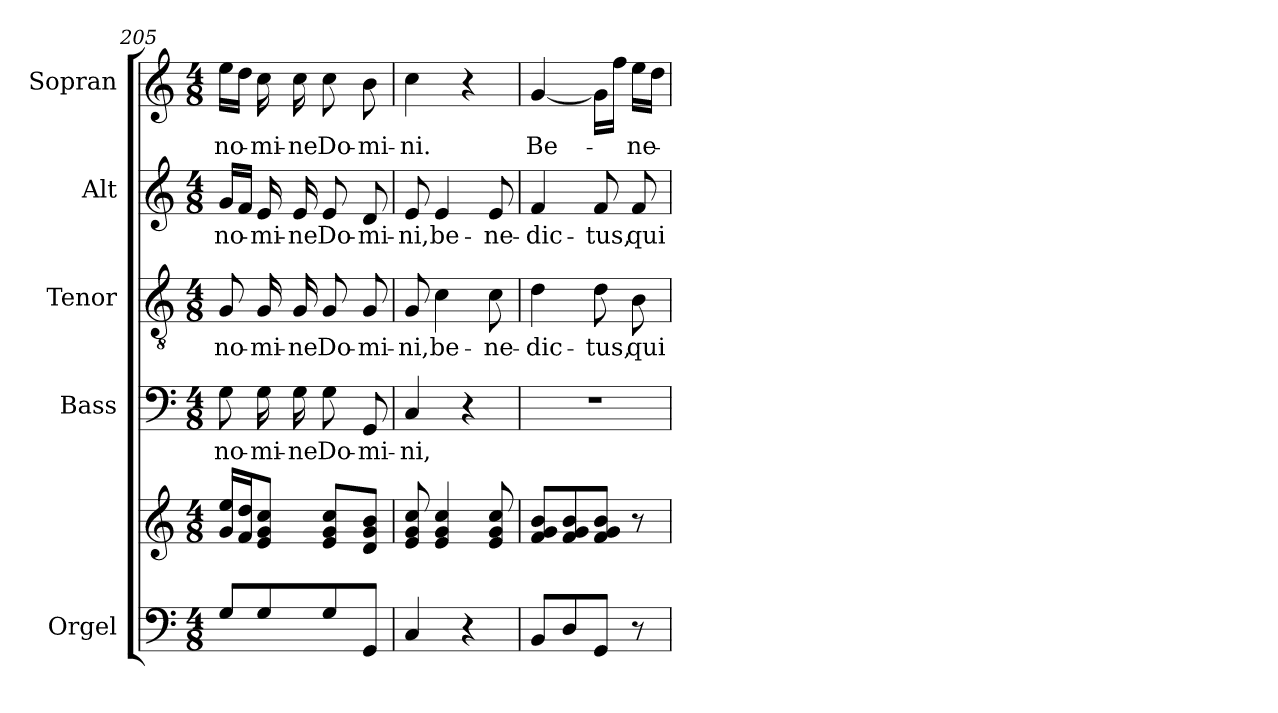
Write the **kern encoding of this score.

**kern	**kern	**kern	**text	**kern	**text	**kern	**text	**kern	**text
*part5	*part5	*part4	*part4	*part3	*part3	*part2	*part2	*part1	*part1
*staff6	*staff5	*staff4	*staff4	*staff3	*staff3	*staff2	*staff2	*staff1	*staff1
*I"Orgel	*	*I"Bass	*	*I"Tenor	*	*I"Alt	*	*I"Sopran	*
*I'Org.	*	*I'B	*	*I'T	*	*I'A	*	*I'S	*
*clefF4	*clefG2	*clefF4	*	*clefGv2	*	*clefG2	*	*clefG2	*
*k[]	*k[]	*k[]	*	*k[]	*	*k[]	*	*k[]	*
*C:	*C:	*C:	*	*C:	*	*C:	*	*C:	*
*M4/8	*M4/8	*M4/8	*	*M4/8	*	*M4/8	*	*M4/8	*
=205	=205	=205	=205	=205	=205	=205	=205	=205	=205
!	!	!	!LO:LY:b	!	!LO:LY:b	!	!LO:LY:b	!	!LO:LY:b
8G/L	16g/ 16ee/LL	8G\	no-	8G/	no-	16g/LL	no-	16ee\LL	no-
.	16f/ 16dd/J	.	.	.	.	16f/JJ	.	16dd\JJ	.
!	!	!	!LO:LY:b	!	!LO:LY:b	!	!LO:LY:b	!	!LO:LY:b
8G/	8e/ 8g/ 8cc/J	16G\	-mi-	16G/	-mi-	16e/	-mi-	16cc\	-mi-
!	!	!	!LO:LY:b	!	!LO:LY:b	!	!LO:LY:b	!	!LO:LY:b
.	.	16G\	-ne	16G/	-ne	16e/	-ne	16cc\	-ne
!	!	!	!LO:LY:b	!	!LO:LY:b	!	!LO:LY:b	!	!LO:LY:b
8G/	8e/ 8g/ 8cc/L	8G\	Do-	8G/	Do-	8e/	Do-	8cc\	Do-
!	!	!	!LO:LY:b	!	!LO:LY:b	!	!LO:LY:b	!	!LO:LY:b
8GG/J	8d/ 8g/ 8b/J	8GG/	-mi-	8G/	-mi-	8d/	-mi-	8b\	-mi-
=206	=206	=206	=206	=206	=206	=206	=206	=206	=206
!	!	!	!LO:LY:b	!	!LO:LY:b	!	!LO:LY:b	!	!LO:LY:b
4C/	8e/ 8g/ 8cc/	4C/	-ni,	8G/	-ni,	8e/	-ni,	4cc\	-ni.
!	!	!	!	!	!LO:LY:b	!	!LO:LY:b	!	!
.	4e/ 4g/ 4cc/	.	.	4c\	be-	4e/	be-	.	.
4r	.	4r	.	.	.	.	.	4r	.
!	!	!	!	!	!LO:LY:b	!	!LO:LY:b	!	!
.	8e/ 8g/ 8cc/	.	.	8c\	-ne-	8e/	-ne-	.	.
=207	=207	=207	=207	=207	=207	=207	=207	=207	=207
!	!	!	!	!	!LO:LY:b	!	!LO:LY:b	!	!LO:LY:b
8BB/L	8f/ 8g/ 8b/L	2r	.	4d\	-dic-	4f/	-dic-	[4g/	Be-
8D/	8f/ 8g/ 8b/	.	.	.	.	.	.	.	.
!	!	!	!	!	!LO:LY:b	!	!LO:LY:b	!	!
8GG/J	8f/ 8g/ 8b/J	.	.	8d\	-tus,	8f/	-tus,	16g\LL]	.
.	.	.	.	.	.	.	.	16ff\JJ	.
!	!	!	!	!	!LO:LY:b	!	!LO:LY:b	!	!LO:LY:b
8r	8r	.	.	8B\	qui	8f/	qui	16ee\LL	-ne-
.	.	.	.	.	.	.	.	16dd\JJ	.
=	=	=	=	=	=	=	=	=	=
*-	*-	*-	*-	*-	*-	*-	*-	*-	*-
